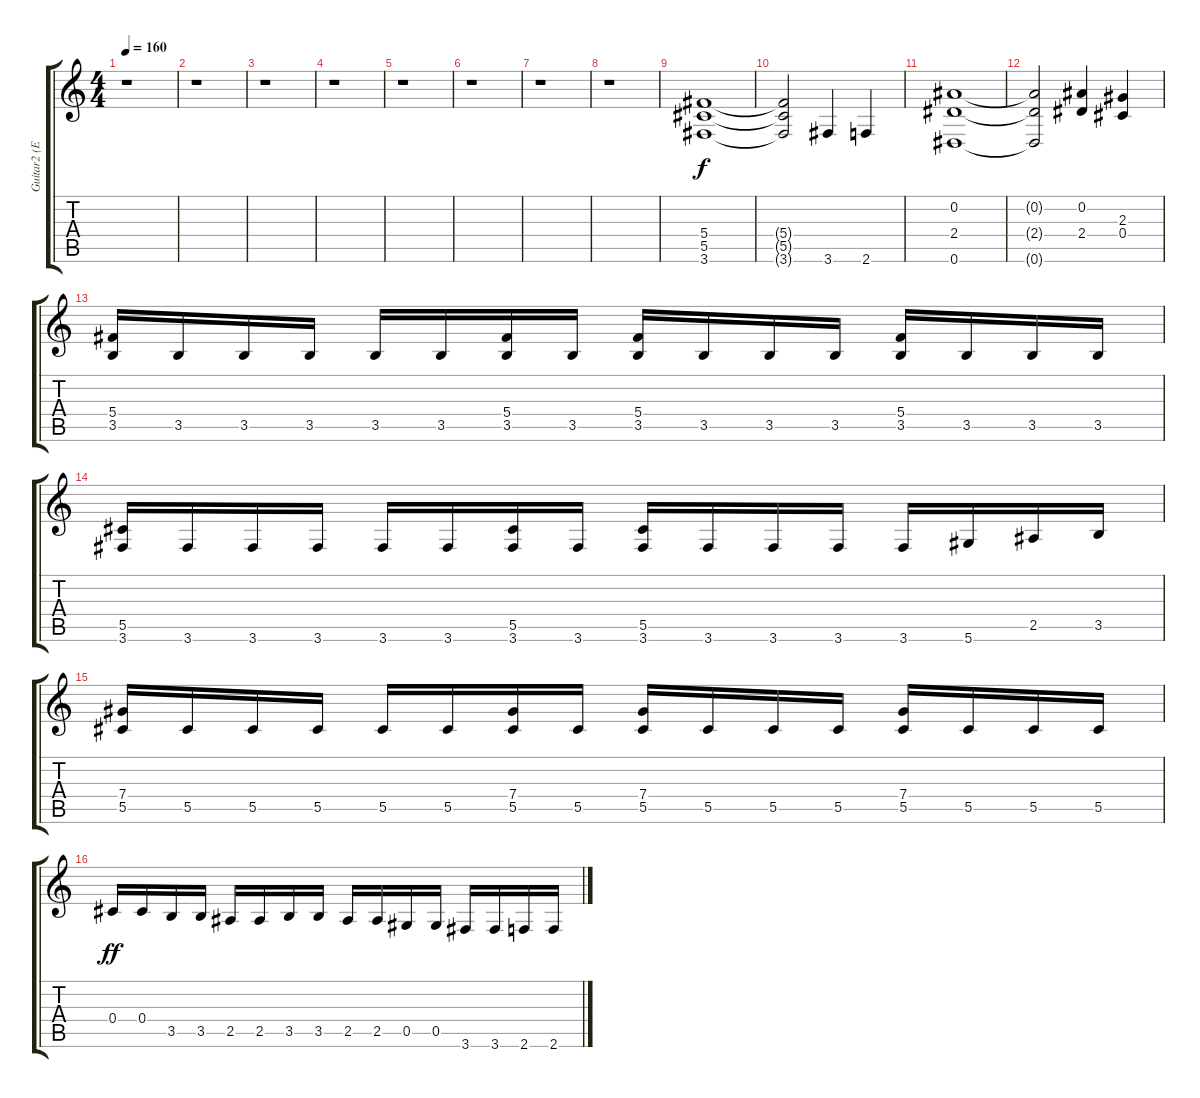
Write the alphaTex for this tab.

\track ("Guitar2 (Eb-tuning)" "Guitar2 (E") {instrument overdrivenguitar}
\staff {score tabs}
\tuning (Eb4 Bb3 Gb3 Db3 Ab2 Eb2) {hide}
\ts (4 4)
\tempo 160
\clef g2
\ks c
r.1{dy f instrument overdrivenguitar} |
r.1 |
r.1 |
r.1 |
r.1 |
r.1 |
r.1 |
r.1 |
(5.4 5.5 3.6).1 |
(5.4{t} 5.5{t} 3.6{t}).2 3.6.4 2.6.4 |
(0.2 2.4 0.6).1 |
(0.2{t} 2.4{t} 0.6{t}).2 (0.2 2.4).4 (2.3 0.4).4 |
(5.4 3.5).16 3.5.16 3.5.16 3.5.16 3.5.16 3.5.16 (5.4 3.5).16 3.5.16 (5.4 3.5).16 3.5.16 3.5.16 3.5.16 (5.4 3.5).16 3.5.16 3.5.16 3.5.16 |
(5.5 3.6).16 3.6.16 3.6.16 3.6.16 3.6.16 3.6.16 (5.5 3.6).16 3.6.16 (5.5 3.6).16 3.6.16 3.6.16 3.6.16 3.6.16 5.6.16 2.5.16 3.5.16 |
(7.4 5.5).16 5.5.16 5.5.16 5.5.16 5.5.16 5.5.16 (7.4 5.5).16 5.5.16 (7.4 5.5).16 5.5.16 5.5.16 5.5.16 (7.4 5.5).16 5.5.16 5.5.16 5.5.16 |
0.4.16{dy ff} 0.4.16 3.5.16 3.5.16 2.5.16 2.5.16 3.5.16 3.5.16 2.5.16 2.5.16 0.5.16 0.5.16 3.6.16 3.6.16 2.6.16 2.6.16
